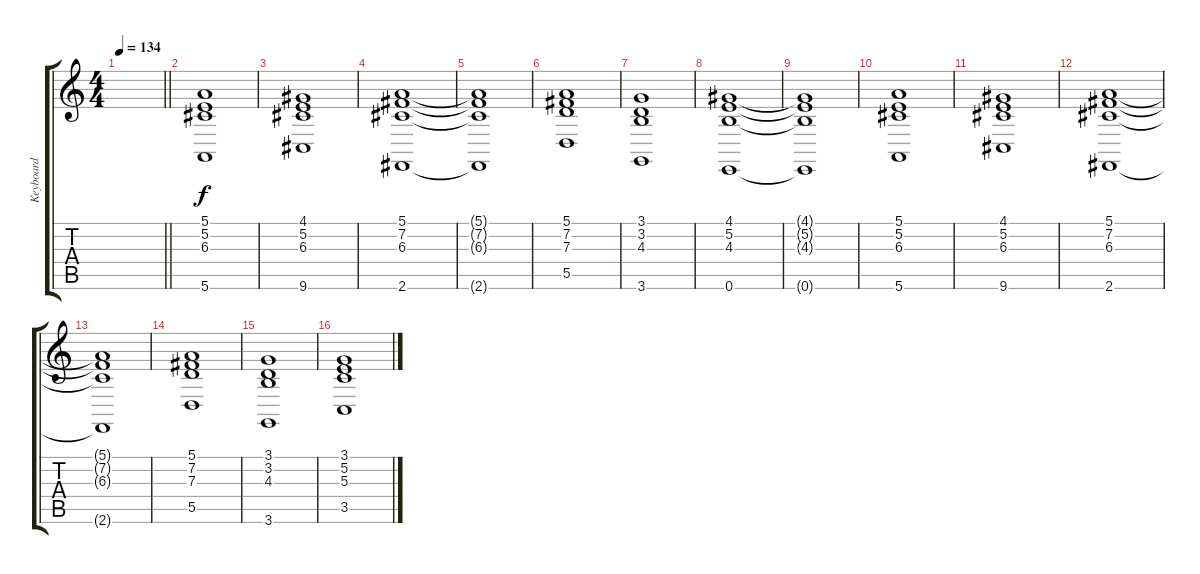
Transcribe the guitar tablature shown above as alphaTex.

\track ("Keyboard" "Keyboard") {instrument fx4atmosphere}
\staff {score tabs}
\tuning (E4 B3 G3 D3 A2 E2) {hide}
\ts (4 4)
\tempo 134
\clef g2
\barLineRight lightlight
\ks c
|
(5.1 5.2 6.3 5.6).1 |
(4.1 5.2 6.3 9.6).1 |
(5.1 7.2 6.3 2.6).1 |
(5.1{t} 7.2{t} 6.3{t} 2.6{t}).1 |
(5.1 7.2 7.3 5.5).1 |
(3.1 3.2 4.3 3.6).1 |
(4.1 5.2 4.3 0.6).1 |
(4.1{t} 5.2{t} 4.3{t} 0.6{t}).1 |
(5.1 5.2 6.3 5.6).1 |
(4.1 5.2 6.3 9.6).1 |
(5.1 7.2 6.3 2.6).1 |
(5.1{t} 7.2{t} 6.3{t} 2.6{t}).1 |
(5.1 7.2 7.3 5.5).1 |
(3.1 3.2 4.3 3.6).1 |
(3.1 5.2 5.3 3.5).1
